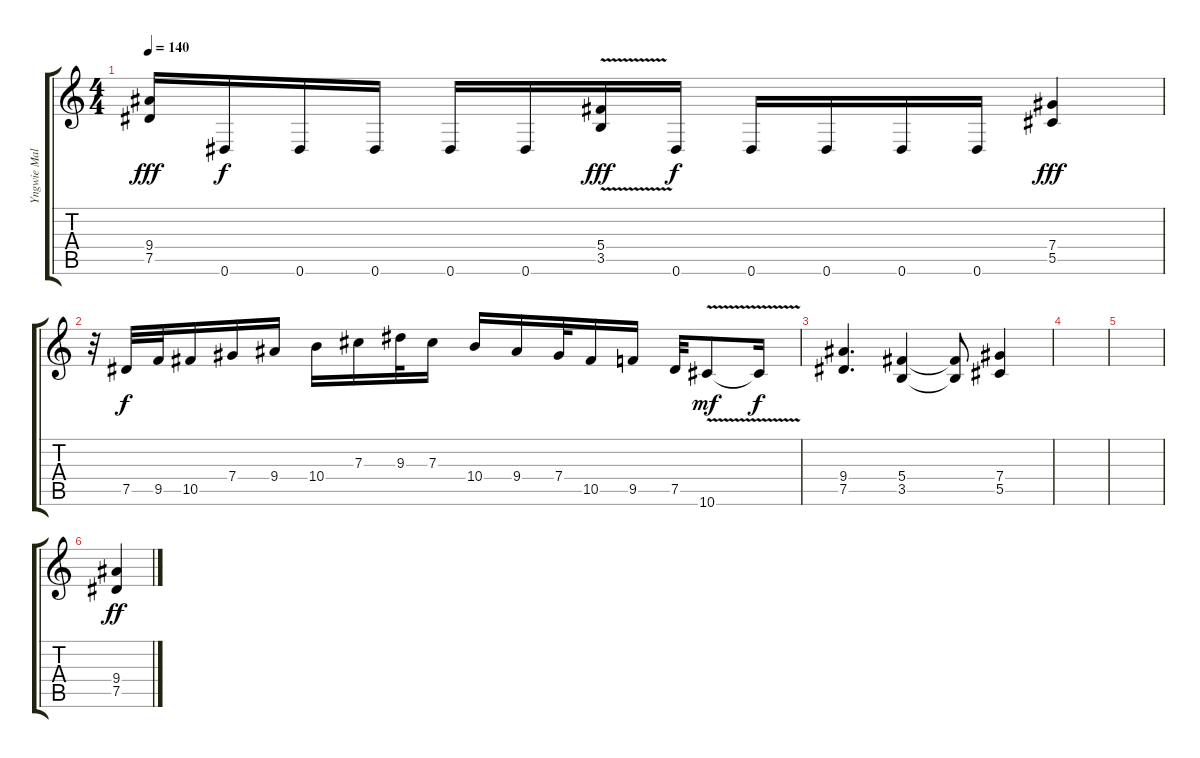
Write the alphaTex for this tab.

\track ("Yngwie Malmsteen" "Yngwie Mal") {instrument distortionguitar}
\staff {score tabs}
\tuning (Eb4 Bb3 Gb3 Db3 Ab2 Eb2) {hide}
\ts (4 4)
\tempo 140
\clef g2
\ks c
(9.4 7.5).16{dy fff} 0.6.16{dy f} 0.6.16 0.6.16 0.6.16 0.6.16 (5.4{v} 3.5{v}).16{dy fff} 0.6.16{dy f} 0.6.16 0.6.16 0.6.16 0.6.16 (7.4 5.5).4{dy fff} |
r.32 7.5.32{dy f} 9.5.32 10.5.16 7.4.16 9.4.16 10.4.16 7.3.16 9.3.32 7.3.16 10.4.16 9.4.16 7.4.32 10.5.16 9.5.16 7.5.32 10.6{v}.8{dy mf} 10.6{t}.16{dy f} |
(9.4 7.5).4{d} (5.4 3.5).4 (5.4{t} 3.5{t}).8 (7.4 5.5).4 |
|
|
(9.4 7.5).4{dy ff}
